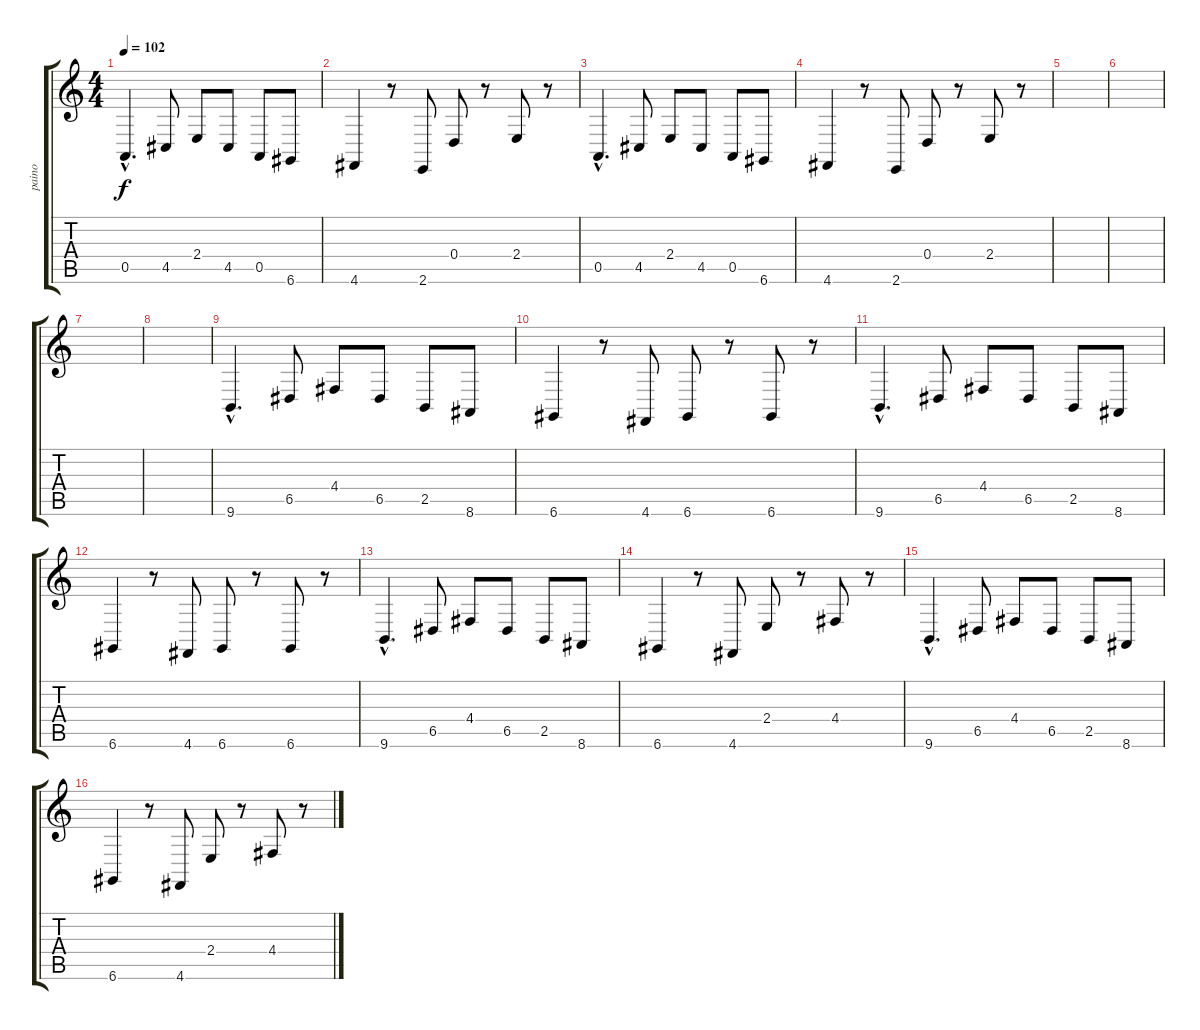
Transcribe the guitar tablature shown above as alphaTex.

\track ("paino" "paino") {instrument brightacousticpiano}
\staff {score tabs}
\tuning (E4 B3 G3 D3 A2 D2) {hide}
\ts (4 4)
\tempo 102
\clef g2
\ks c
0.5{hac}.4{d dy f} 4.5.8 2.4.8 4.5.8 0.5.8 6.6.8 |
4.6.4 r.8 2.6.8 0.4.8 r.8 2.4.8 r.8 |
0.5{hac}.4{d} 4.5.8 2.4.8 4.5.8 0.5.8 6.6.8 |
4.6.4 r.8 2.6.8 0.4.8 r.8 2.4.8 r.8 |
|
|
|
|
9.6{hac}.4{d} 6.5.8 4.4.8 6.5.8 2.5.8 8.6.8 |
6.6.4 r.8 4.6.8 6.6.8 r.8 6.6.8 r.8 |
9.6{hac}.4{d} 6.5.8 4.4.8 6.5.8 2.5.8 8.6.8 |
6.6.4 r.8 4.6.8 6.6.8 r.8 6.6.8 r.8 |
9.6{hac}.4{d} 6.5.8 4.4.8 6.5.8 2.5.8 8.6.8 |
6.6.4 r.8 4.6.8 2.4.8 r.8 4.4.8 r.8 |
9.6{hac}.4{d} 6.5.8 4.4.8 6.5.8 2.5.8 8.6.8 |
6.6.4 r.8 4.6.8 2.4.8 r.8 4.4.8 r.8
